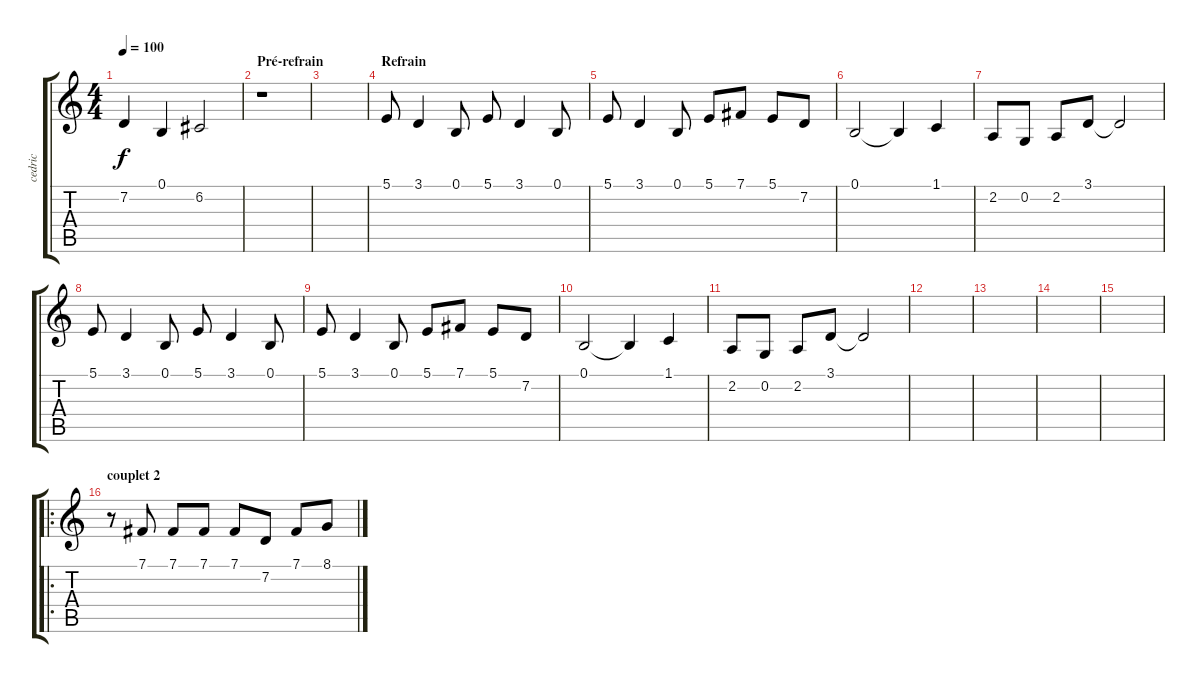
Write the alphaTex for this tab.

\track ("cedric" "cedric") {instrument cello}
\staff {score tabs}
\tuning (B3 G3 D3 A2 E2 B1) {hide}
\ts (4 4)
\tempo 100
\clef g2
\ks c
7.2.4{dy f} 0.1.4 6.2.2 |
\section ("" "Pré-refrain")
r.1 |
|
\section ("" "Refrain")
5.1.8 3.1.4 0.1.8 5.1.8 3.1.4 0.1.8 |
5.1.8 3.1.4 0.1.8 5.1.8 7.1.8 5.1.8 7.2.8 |
0.1.2 0.1{t}.4 1.1.4 |
2.2.8 0.2.8 2.2.8 3.1.8 3.1{t}.2 |
5.1.8 3.1.4 0.1.8 5.1.8 3.1.4 0.1.8 |
5.1.8 3.1.4 0.1.8 5.1.8 7.1.8 5.1.8 7.2.8 |
0.1.2 0.1{t}.4 1.1.4 |
2.2.8 0.2.8 2.2.8 3.1.8 3.1{t}.2 |
|
|
|
|
\ro
\section ("" "couplet 2")
r.8 7.1.8 7.1.8 7.1.8 7.1.8 7.2.8 7.1.8 8.1.8
